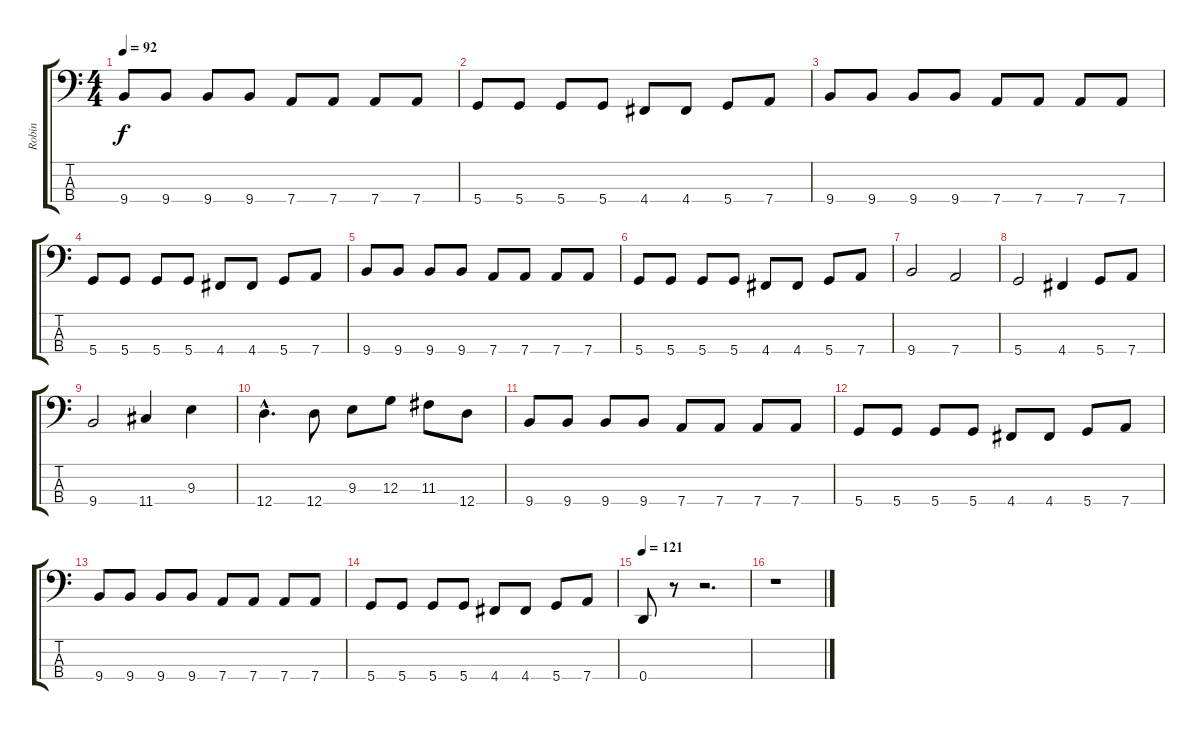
\track ("Robin" "Robin") {instrument electricbasspick}
\staff {score tabs}
\tuning (F2 C2 G1 D1) {hide}
\ts (4 4)
\tempo 92
\clef f4
\ks c
9.4.8{dy f} 9.4.8 9.4.8 9.4.8 7.4.8 7.4.8 7.4.8 7.4.8 |
5.4.8 5.4.8 5.4.8 5.4.8 4.4.8 4.4.8 5.4.8 7.4.8 |
9.4.8 9.4.8 9.4.8 9.4.8 7.4.8 7.4.8 7.4.8 7.4.8 |
5.4.8 5.4.8 5.4.8 5.4.8 4.4.8 4.4.8 5.4.8 7.4.8 |
9.4.8 9.4.8 9.4.8 9.4.8 7.4.8 7.4.8 7.4.8 7.4.8 |
5.4.8 5.4.8 5.4.8 5.4.8 4.4.8 4.4.8 5.4.8 7.4.8 |
9.4.2 7.4.2 |
5.4.2 4.4.4 5.4.8 7.4.8 |
9.4.2 11.4.4 9.3.4 |
12.4{hac}.4{d} 12.4.8 9.3.8 12.3.8 11.3.8 12.4.8 |
9.4.8 9.4.8 9.4.8 9.4.8 7.4.8 7.4.8 7.4.8 7.4.8 |
5.4.8 5.4.8 5.4.8 5.4.8 4.4.8 4.4.8 5.4.8 7.4.8 |
9.4.8 9.4.8 9.4.8 9.4.8 7.4.8 7.4.8 7.4.8 7.4.8 |
5.4.8 5.4.8 5.4.8 5.4.8 4.4.8 4.4.8 5.4.8 7.4.8 |
\tempo 121
0.4.8 r.8 r.2{d} |
r.1
